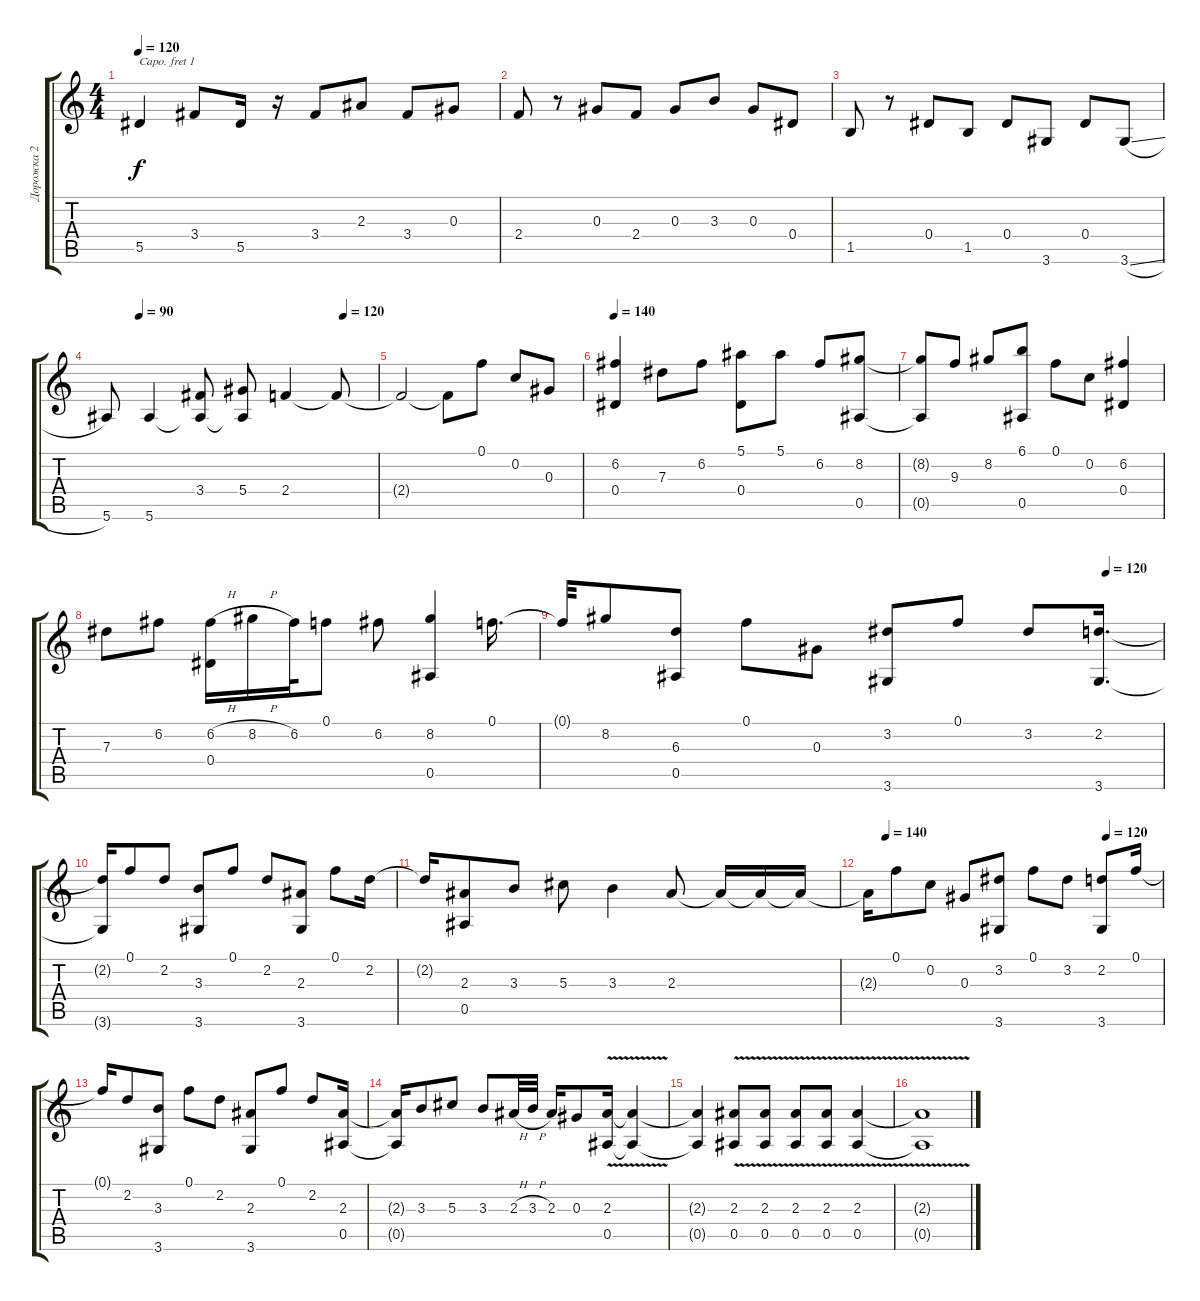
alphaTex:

\track ("Дорожка 2" "Дорожка 2") {instrument acousticguitarsteel}
\staff {score tabs}
\capo 1
\tuning (E4 B3 G3 D3 A2 E2) {hide}
\ts (4 4)
\tempo 120
\clef g2
\ks c
5.5.4{dy f} 3.4.8 5.5.16 r.16 3.4.8 2.3.8 3.4.8 0.3.8 |
2.4.8 r.8 0.3.8 2.4.8 0.3.8 3.3.8 0.3.8 0.4.8 |
1.5.8 r.8 0.4.8 1.5.8 0.4.8 3.6.8 0.4.8 3.6{sl}.8 |
\tempo (90 0.125)
\tempo (120 0.875)
5.6.8 5.6.4 (3.4 5.6{t}).8 (5.4 5.6{t}).8 2.4.4 2.4{t}.8 |
2.4{t}.2 2.4{t}.8 0.1.8 0.2.8 0.3.8 |
\tempo 140
(6.2 0.4).4 7.3.8 6.2.8 (5.1 0.4).8 5.1.8 6.2.8 (8.2 0.5).8 |
(8.2{t} 0.5{t}).8 9.3.8 8.2.8 (6.1 0.5).8 0.1.8 0.2.8 (6.2 0.4).4 |
7.3.8 6.2.8 (6.2{h} 0.4).16 8.2{h}.16 6.2.32 0.1.8 6.2.8 (8.2 0.5).4 0.1.16{d} |
\tempo (120 0.90625)
0.1{t}.32 8.2.8 (6.3 0.5).8 0.1.8 0.3.8 (3.2 3.6).8 0.1.8 3.2.8 (2.2 3.6).16{d} |
(2.2{t} 3.6{t}).16 0.1.8 2.2.8 (3.3 3.6).8 0.1.8 2.2.8 (2.3 3.6).8 0.1.8 2.2.16 |
2.2{t}.16 (2.3 0.5).8 3.3.8 5.3.8 3.3.4 2.3.8 2.3{t}.16 2.3{t}.16 2.3{t}.16 |
\tempo (140 0.0625)
\tempo (120 0.8125)
2.3{t}.16 0.1.8 0.2.8 0.3.8 (3.2 3.6).8 0.1.8 3.2.8 (2.2 3.6).8 0.1.16 |
0.1{t}.16 2.2.8 (3.3 3.6).8 0.1.8 2.2.8 (2.3 3.6).8 0.1.8 2.2.8 (2.3 0.5).16 |
(2.3{t} 0.5{t}).16 3.3.8 5.3.8 3.3.8 2.3{h}.32 3.3{h}.32 2.3.16 0.3.8 (2.3{v} 0.5).16 (2.3{t} 0.5{t}).4 |
(2.3{t} 0.5{t}).4 (2.3 0.5{v}).8 (2.3{v} 0.5).8 (2.3 0.5{v}).8 (2.3 0.5{v}).8 (2.3 0.5{v}).4 |
(2.3{t} 0.5{t}).1
